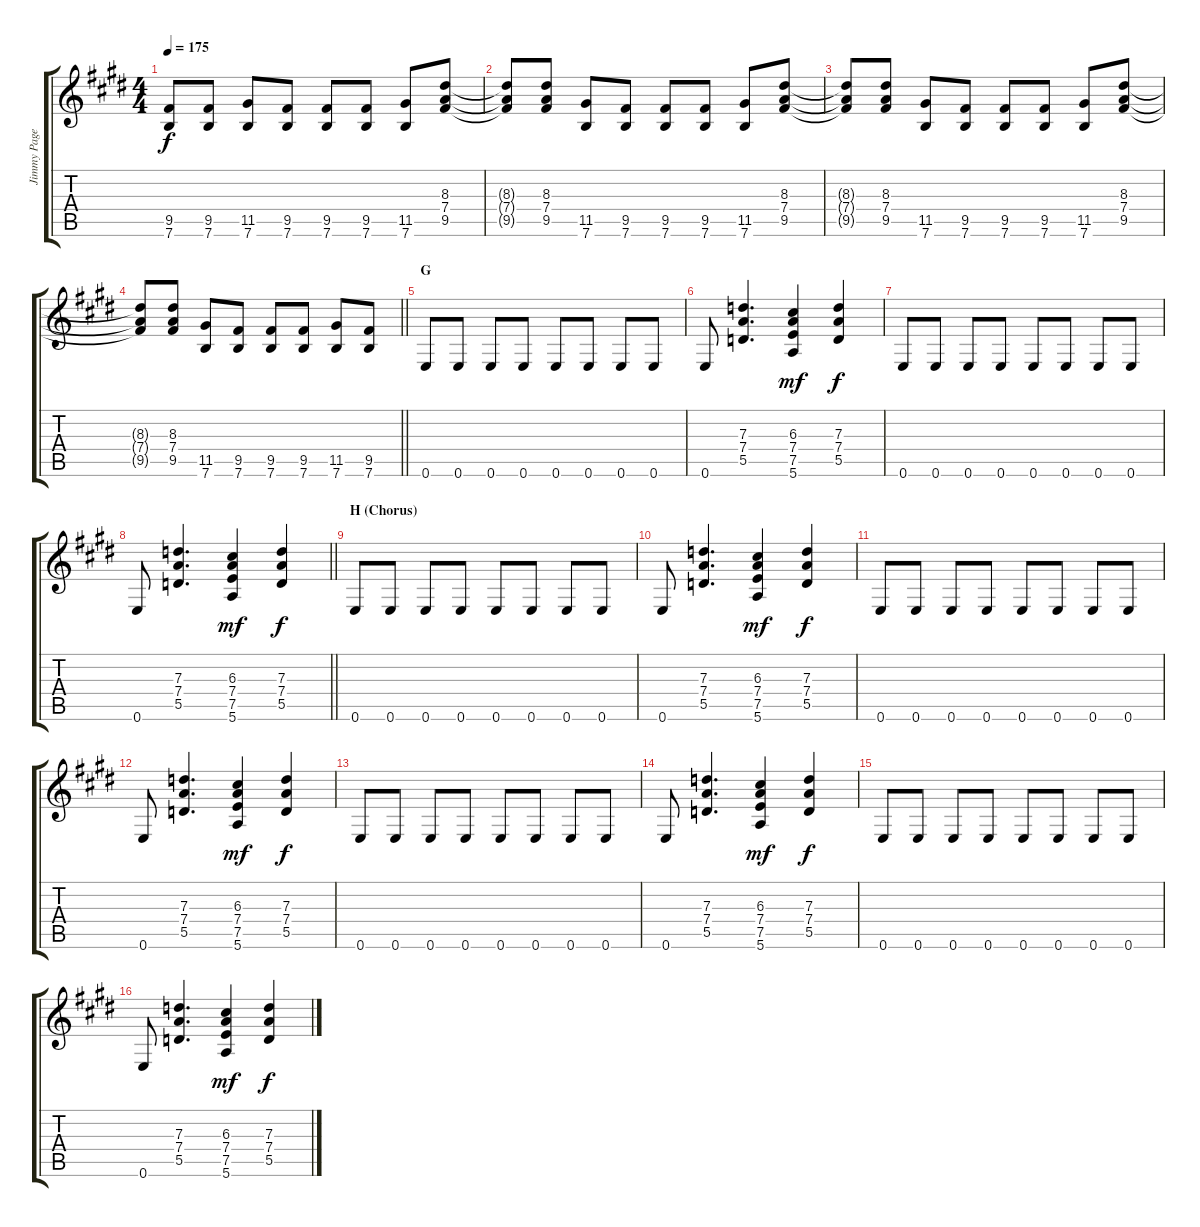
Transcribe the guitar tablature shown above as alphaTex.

\track ("Jimmy Page 1" "Jimmy Page") {instrument distortionguitar}
\staff {score tabs}
\tuning (E4 B3 G3 D3 A2 E2) {hide}
\ts (4 4)
\tempo 175
\clef g2
\ks e
(9.5 7.6).8{dy f} (9.5 7.6).8 (11.5 7.6).8 (9.5 7.6).8 (9.5 7.6).8 (9.5 7.6).8 (11.5 7.6).8 (8.3 7.4 9.5).8 |
(8.3{t} 7.4{t} 9.5{t}).8 (8.3 7.4 9.5).8 (11.5 7.6).8 (9.5 7.6).8 (9.5 7.6).8 (9.5 7.6).8 (11.5 7.6).8 (8.3 7.4 9.5).8 |
(8.3{t} 7.4{t} 9.5{t}).8 (8.3 7.4 9.5).8 (11.5 7.6).8 (9.5 7.6).8 (9.5 7.6).8 (9.5 7.6).8 (11.5 7.6).8 (8.3 7.4 9.5).8 |
\barLineRight lightlight
(8.3{t} 7.4{t} 9.5{t}).8 (8.3 7.4 9.5).8 (11.5 7.6).8 (9.5 7.6).8 (9.5 7.6).8 (9.5 7.6).8 (11.5 7.6).8 (9.5 7.6).8 |
\section ("" "G")
0.6.8 0.6.8 0.6.8 0.6.8 0.6.8 0.6.8 0.6.8 0.6.8 |
0.6.8 (7.3 7.4 5.5).4{d} (6.3 7.4 7.5 5.6).4{dy mf} (7.3 7.4 5.5).4{dy f} |
0.6.8 0.6.8 0.6.8 0.6.8 0.6.8 0.6.8 0.6.8 0.6.8 |
\barLineRight lightlight
0.6.8 (7.3 7.4 5.5).4{d} (6.3 7.4 7.5 5.6).4{dy mf} (7.3 7.4 5.5).4{dy f} |
\section ("" "H (Chorus)")
0.6.8 0.6.8 0.6.8 0.6.8 0.6.8 0.6.8 0.6.8 0.6.8 |
0.6.8 (7.3 7.4 5.5).4{d} (6.3 7.4 7.5 5.6).4{dy mf} (7.3 7.4 5.5).4{dy f} |
0.6.8 0.6.8 0.6.8 0.6.8 0.6.8 0.6.8 0.6.8 0.6.8 |
0.6.8 (7.3 7.4 5.5).4{d} (6.3 7.4 7.5 5.6).4{dy mf} (7.3 7.4 5.5).4{dy f} |
0.6.8 0.6.8 0.6.8 0.6.8 0.6.8 0.6.8 0.6.8 0.6.8 |
0.6.8 (7.3 7.4 5.5).4{d} (6.3 7.4 7.5 5.6).4{dy mf} (7.3 7.4 5.5).4{dy f} |
0.6.8 0.6.8 0.6.8 0.6.8 0.6.8 0.6.8 0.6.8 0.6.8 |
0.6.8 (7.3 7.4 5.5).4{d} (6.3 7.4 7.5 5.6).4{dy mf} (7.3 7.4 5.5).4{dy f}
